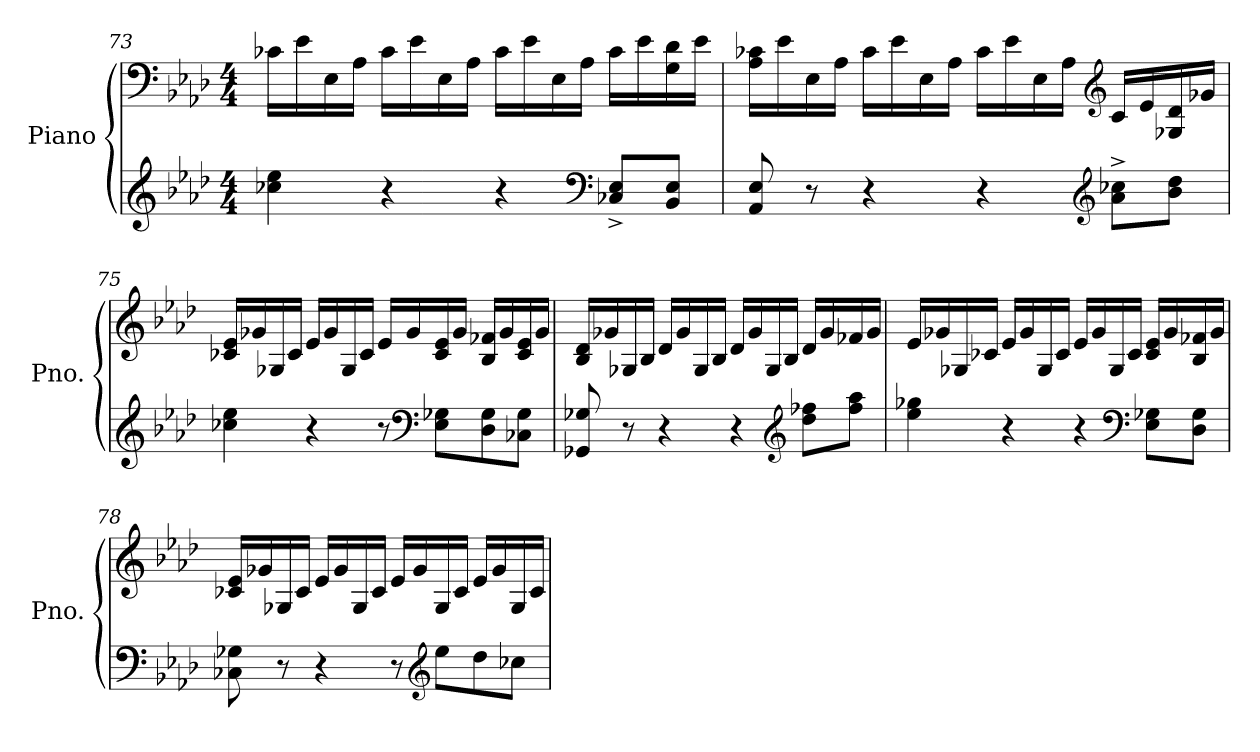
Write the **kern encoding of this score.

**kern	**kern
*part1	*part1
*staff2	*staff1
*I"Piano	*
*I'Pno.	*
!!LO:LB:g=z
*clefG2	*clefF4
*k[b-e-a-d-]	*k[b-e-a-d-]
*M4/4	*M4/4
=73	=73
4cc-X\ 4ee-\	16c-X\LL
.	16e-\
.	16E-\
.	16A-\JJ
4r	16c-\LL
.	16e-\
.	16E-\
.	16A-\JJ
4r	16c-\LL
.	16e-\
.	16E-\
.	16A-\JJ
*clefF4	*
8C-X/^ 8E-/^L	16c-\LL
.	16e-\
8BB-/ 8E-/J	16G\ 16d-\
.	16e-\JJ
=74	=74
8AA-/ 8E-/	16A-\ 16c-X\LL
.	16e-\
8r	16E-\
.	16A-\JJ
4r	16c-\LL
.	16e-\
.	16E-\
.	16A-\JJ
4r	16c-\LL
.	16e-\
.	16E-\
.	16A-\JJ
*clefG2	*clefG2
8a-\^ 8cc-X\^L	16c-/LL
.	16e-/
8b-\ 8dd-\J	16G-X/ 16d-/
.	16g-X/JJ
!!LO:LB:g=z
=75	=75
4cc-X\ 4ee-\	16c-X/ 16e-/LL
.	16g-X/
.	16G-X/
.	16c-/JJ
4r	16e-/LL
.	16g-/
.	16G-/
.	16c-/JJ
8r	16e-/LL
.	16g-/
*clefF4	*
8E-\ 8G-X\L	16c-/ 16e-/
.	16g-/JJ
8D-\ 8G-\	16B-/ 16f-X/LL
.	16g-/
8C-X\ 8G-\J	16c-/ 16e-/
.	16g-/JJ
=76	=76
8GG-X/ 8G-X/	16B-/ 16d-/LL
.	16g-X/
8r	16G-X/
.	16B-/JJ
4r	16d-/LL
.	16g-/
.	16G-/
.	16B-/JJ
4r	16d-/LL
.	16g-/
.	16G-/
.	16B-/JJ
*clefG2	*
8dd-\ 8ff-X\L	16d-/LL
.	16g-/
8ff-\ 8aa-\J	16f-X/
.	16g-/JJ
!!LO:PB:g=z
=77	=77
4ee-\ 4gg-X\	16e-/LL
.	16g-X/
.	16G-X/
.	16c-X/JJ
4r	16e-/LL
.	16g-/
.	16G-/
.	16c-/JJ
4r	16e-/LL
.	16g-/
.	16G-/
.	16c-/JJ
*clefF4	*
8E-\ 8G-X\L	16c-/ 16e-/LL
.	16g-/
8D-\ 8G-\J	16B-/ 16f-X/
.	16g-/JJ
=78	=78
8C-X\ 8G-X\	16c-X/ 16e-/LL
.	16g-X/
8r	16G-X/
.	16c-/JJ
4r	16e-/LL
.	16g-/
.	16G-/
.	16c-/JJ
8r	16e-/LL
.	16g-/
*clefG2	*
8ee-\L	16G-/
.	16c-/JJ
8dd-\	16e-/LL
.	16g-/
8cc-X\J	16G-/
.	16c-/JJ
=	=
*-	*-
